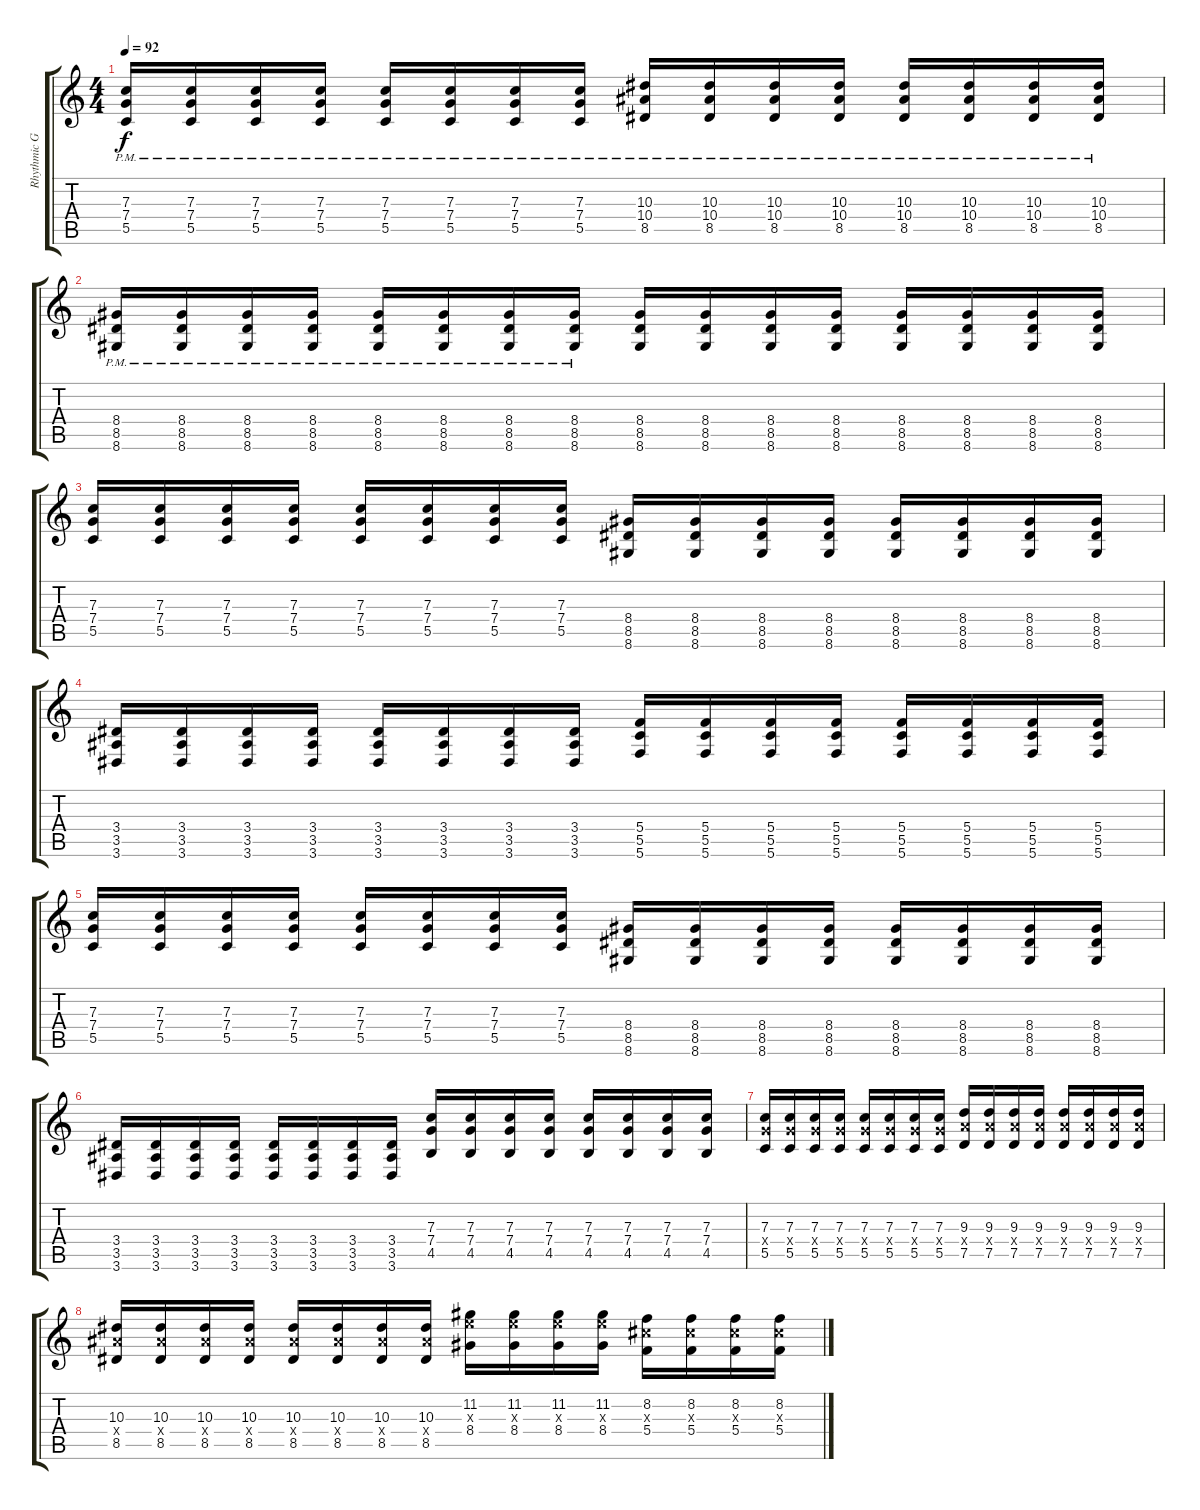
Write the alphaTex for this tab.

\track ("Rhythmic Guitar" "Rhythmic G") {instrument distortionguitar}
\staff {score tabs}
\tuning (D4 A3 F3 C3 G2 C2) {hide}
\ts (4 4)
\tempo 92
\clef g2
\ks c
(7.3{pm} 7.4{pm} 5.5{pm}).16{dy f} (7.3{pm} 7.4{pm} 5.5{pm}).16 (7.3{pm} 7.4{pm} 5.5{pm}).16 (7.3{pm} 7.4{pm} 5.5{pm}).16 (7.3{pm} 7.4{pm} 5.5{pm}).16 (7.3{pm} 7.4{pm} 5.5{pm}).16 (7.3{pm} 7.4{pm} 5.5{pm}).16 (7.3{pm} 7.4{pm} 5.5{pm}).16 (10.3{pm} 10.4{pm} 8.5{pm}).16 (10.3{pm} 10.4{pm} 8.5{pm}).16 (10.3{pm} 10.4{pm} 8.5{pm}).16 (10.3{pm} 10.4{pm} 8.5{pm}).16 (10.3{pm} 10.4{pm} 8.5{pm}).16 (10.3{pm} 10.4{pm} 8.5{pm}).16 (10.3{pm} 10.4{pm} 8.5{pm}).16 (10.3{pm} 10.4{pm} 8.5{pm}).16 |
(8.4{pm} 8.5{pm} 8.6{pm}).16 (8.4{pm} 8.5{pm} 8.6{pm}).16 (8.4{pm} 8.5{pm} 8.6{pm}).16 (8.4{pm} 8.5{pm} 8.6{pm}).16 (8.4{pm} 8.5{pm} 8.6{pm}).16 (8.4{pm} 8.5{pm} 8.6{pm}).16 (8.4{pm} 8.5{pm} 8.6{pm}).16 (8.4{pm} 8.5{pm} 8.6{pm}).16 (8.4 8.5 8.6).16 (8.4 8.5 8.6).16 (8.4 8.5 8.6).16 (8.4 8.5 8.6).16 (8.4 8.5 8.6).16 (8.4 8.5 8.6).16 (8.4 8.5 8.6).16 (8.4 8.5 8.6).16 |
(7.3 7.4 5.5).16 (7.3 7.4 5.5).16 (7.3 7.4 5.5).16 (7.3 7.4 5.5).16 (7.3 7.4 5.5).16 (7.3 7.4 5.5).16 (7.3 7.4 5.5).16 (7.3 7.4 5.5).16 (8.4 8.5 8.6).16 (8.4 8.5 8.6).16 (8.4 8.5 8.6).16 (8.4 8.5 8.6).16 (8.4 8.5 8.6).16 (8.4 8.5 8.6).16 (8.4 8.5 8.6).16 (8.4 8.5 8.6).16 |
(3.4 3.5 3.6).16 (3.4 3.5 3.6).16 (3.4 3.5 3.6).16 (3.4 3.5 3.6).16 (3.4 3.5 3.6).16 (3.4 3.5 3.6).16 (3.4 3.5 3.6).16 (3.4 3.5 3.6).16 (5.4 5.5 5.6).16 (5.4 5.5 5.6).16 (5.4 5.5 5.6).16 (5.4 5.5 5.6).16 (5.4 5.5 5.6).16 (5.4 5.5 5.6).16 (5.4 5.5 5.6).16 (5.4 5.5 5.6).16 |
(7.3 7.4 5.5).16 (7.3 7.4 5.5).16 (7.3 7.4 5.5).16 (7.3 7.4 5.5).16 (7.3 7.4 5.5).16 (7.3 7.4 5.5).16 (7.3 7.4 5.5).16 (7.3 7.4 5.5).16 (8.4 8.5 8.6).16 (8.4 8.5 8.6).16 (8.4 8.5 8.6).16 (8.4 8.5 8.6).16 (8.4 8.5 8.6).16 (8.4 8.5 8.6).16 (8.4 8.5 8.6).16 (8.4 8.5 8.6).16 |
(3.4 3.5 3.6).16 (3.4 3.5 3.6).16 (3.4 3.5 3.6).16 (3.4 3.5 3.6).16 (3.4 3.5 3.6).16 (3.4 3.5 3.6).16 (3.4 3.5 3.6).16 (3.4 3.5 3.6).16 (7.3 7.4 4.5).16 (7.3 7.4 4.5).16 (7.3 7.4 4.5).16 (7.3 7.4 4.5).16 (7.3 7.4 4.5).16 (7.3 7.4 4.5).16 (7.3 7.4 4.5).16 (7.3 7.4 4.5).16 |
(7.3 7.4{x} 5.5).16 (7.3 7.4{x} 5.5).16 (7.3 7.4{x} 5.5).16 (7.3 7.4{x} 5.5).16 (7.3 7.4{x} 5.5).16 (7.3 7.4{x} 5.5).16 (7.3 7.4{x} 5.5).16 (7.3 7.4{x} 5.5).16 (9.3 9.4{x} 7.5).16 (9.3 9.4{x} 7.5).16 (9.3 9.4{x} 7.5).16 (9.3 9.4{x} 7.5).16 (9.3 9.4{x} 7.5).16 (9.3 9.4{x} 7.5).16 (9.3 9.4{x} 7.5).16 (9.3 9.4{x} 7.5).16 |
(10.3 10.4{x} 8.5).16 (10.3 10.4{x} 8.5).16 (10.3 10.4{x} 8.5).16 (10.3 10.4{x} 8.5).16 (10.3 10.4{x} 8.5).16 (10.3 10.4{x} 8.5).16 (10.3 10.4{x} 8.5).16 (10.3 10.4{x} 8.5).16 (11.2 11.3{x} 8.4).16 (11.2 11.3{x} 8.4).16 (11.2 11.3{x} 8.4).16 (11.2 11.3{x} 8.4).16 (8.2 8.3{x} 5.4).16 (8.2 8.3{x} 5.4).16 (8.2 8.3{x} 5.4).16 (8.2 8.3{x} 5.4).16
